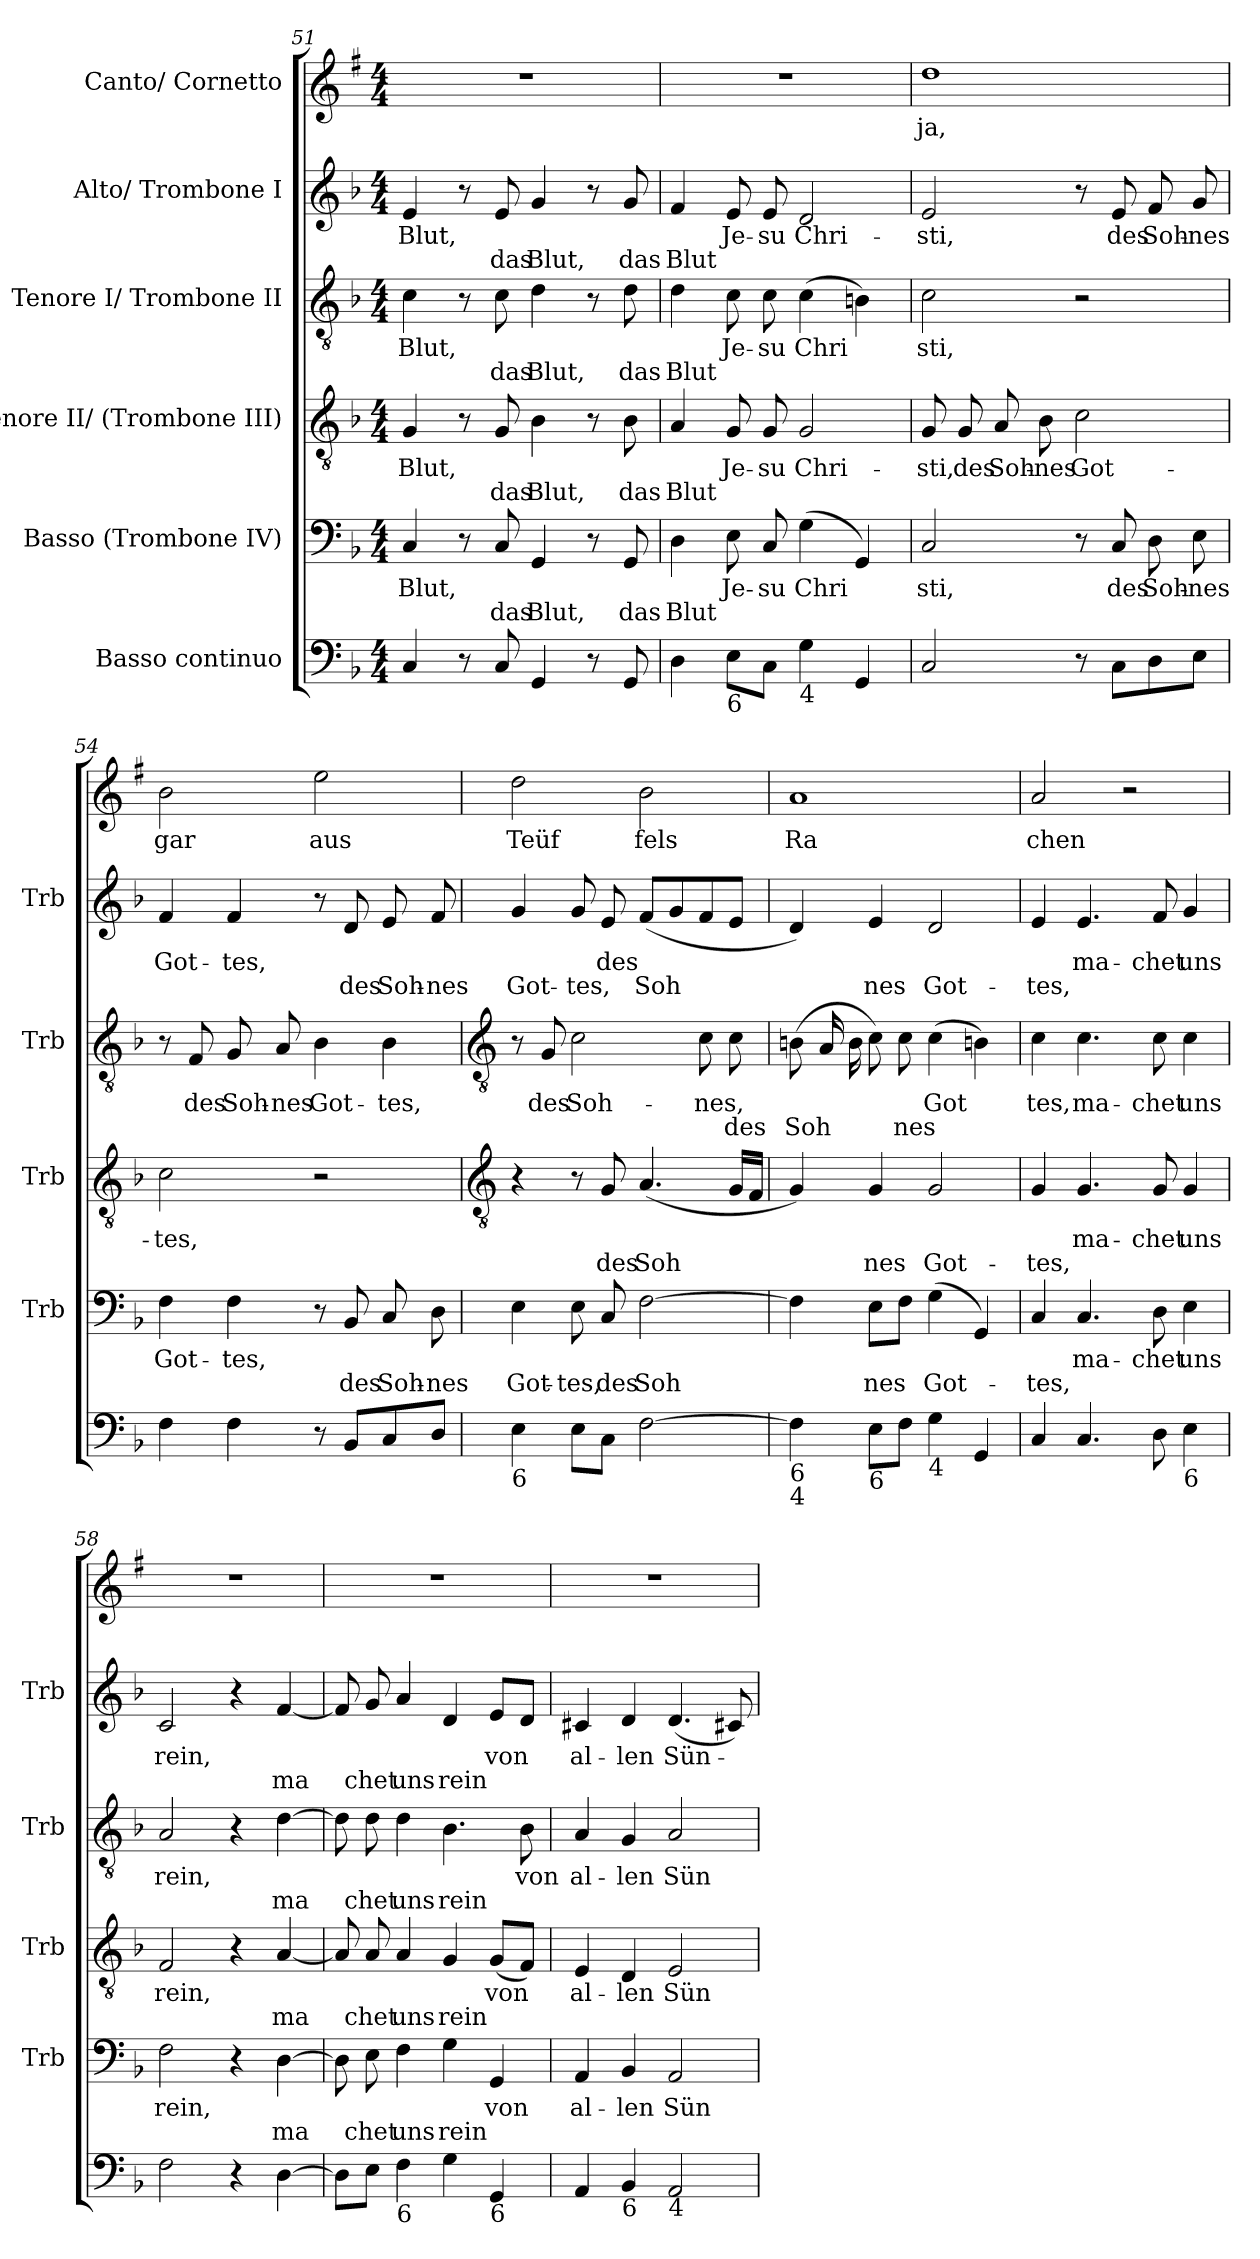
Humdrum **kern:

**kern	**kern	**text	**text	**kern	**text	**text	**kern	**text	**text	**kern	**text	**text	**kern	**text
*part6	*part5	*part5	*part5	*part4	*part4	*part4	*part3	*part3	*part3	*part2	*part2	*part2	*part1	*part1
*staff6	*staff5	*staff5	*staff5	*staff4	*staff4	*staff4	*staff3	*staff3	*staff3	*staff2	*staff2	*staff2	*staff1	*staff1
*I"Basso continuo	*I"Basso (Trombone IV)	*	*	*I"Tenore II/ (Trombone III)	*	*	*I"Tenore I/ Trombone II	*	*	*I"Alto/ Trombone I	*	*	*I"Canto/ Cornetto	*
*	*I'Trb	*	*	*I'Trb	*	*	*I'Trb	*	*	*I'Trb	*	*	*	*
!!LO:LB:g=z
*clefF4	*clefF4	*	*	*clefGv2	*	*	*clefGv2	*	*	*clefG2	*	*	*clefG2	*
*	*	*	*	*	*	*	*	*	*	*	*	*	*ITrd1c2	*
*k[b-]	*k[b-]	*	*	*k[b-]	*	*	*k[b-]	*	*	*k[b-]	*	*	*k[b-]	*
*F:	*F:	*	*	*F:	*	*	*F:	*	*	*F:	*	*	*F:	*
*M4/4	*M4/4	*	*	*M4/4	*	*	*M4/4	*	*	*M4/4	*	*	*M4/4	*
=51	=51	=51	=51	=51	=51	=51	=51	=51	=51	=51	=51	=51	=51	=51
!	!	!LO:LY:b	!	!	!LO:LY:b	!	!	!LO:LY:b	!	!	!LO:LY:b	!	!	!
4C	4C	Blut,	.	4G	Blut,	.	4c	Blut,	.	4e	Blut,	.	1r	.
8r	8r	.	.	8r	.	.	8r	.	.	8r	.	.	.	.
!	!	!	!LO:LY:b	!	!	!LO:LY:b	!	!	!LO:LY:b	!	!	!LO:LY:b	!	!
8C	8C	.	das	8G	.	das	8c	.	das	8e	.	das	.	.
!	!	!	!LO:LY:b	!	!	!LO:LY:b	!	!	!LO:LY:b	!	!	!LO:LY:b	!	!
4GG	4GG	.	Blut,	4B-	.	Blut,	4d	.	Blut,	4g	.	Blut,	.	.
8r	8r	.	.	8r	.	.	8r	.	.	8r	.	.	.	.
!	!	!	!LO:LY:b	!	!	!LO:LY:b	!	!	!LO:LY:b	!	!	!LO:LY:b	!	!
8GG	8GG	.	das	8B-	.	das	8d	.	das	8g	.	das	.	.
=52	=52	=52	=52	=52	=52	=52	=52	=52	=52	=52	=52	=52	=52	=52
!	!	!	!LO:LY:b	!	!	!LO:LY:b	!	!	!LO:LY:b	!	!	!LO:LY:b	!	!
4D	4D	.	Blut	4A	.	Blut	4d	.	Blut	4f	.	Blut	1r	.
!LO:TX:b:t=6	!	!	!	!	!	!	!	!	!	!	!	!	!	!
!	!	!LO:LY:b	!	!	!LO:LY:b	!	!	!LO:LY:b	!	!	!LO:LY:b	!	!	!
8EL	8E	Je-	.	8G	Je-	.	8c	Je-	.	8e	Je-	.	.	.
!	!	!LO:LY:b	!	!	!LO:LY:b	!	!	!LO:LY:b	!	!	!LO:LY:b	!	!	!
8CJ	8C	-su	.	8G	-su	.	8c	-su	.	8e	-su	.	.	.
!LO:TX:b:t=4	!	!	!	!	!	!	!	!	!	!	!	!	!	!
!	!	!LO:LY:b	!	!	!LO:LY:b	!	!	!LO:LY:b	!	!	!LO:LY:b	!	!	!
4G	(>4G	Chri	.	2G	Chri-	.	(>4c	Chri	.	2d	Chri-	.	.	.
4GG	4GG)	.	.	.	.	.	4Bn)	.	.	.	.	.	.	.
=53	=53	=53	=53	=53	=53	=53	=53	=53	=53	=53	=53	=53	=53	=53
!	!	!LO:LY:b	!	!	!LO:LY:b	!	!	!LO:LY:b	!	!	!LO:LY:b	!	!	!LO:LY:b
2C	2C	sti,	.	8G	-sti,	.	2c	sti,	.	2e	-sti,	.	1cc	ja,
!	!	!	!	!	!LO:LY:b	!	!	!	!	!	!	!	!	!
.	.	.	.	8G	des	.	.	.	.	.	.	.	.	.
!	!	!	!	!	!LO:LY:b	!	!	!	!	!	!	!	!	!
.	.	.	.	8A	Soh-	.	.	.	.	.	.	.	.	.
!	!	!	!	!	!LO:LY:b	!	!	!	!	!	!	!	!	!
.	.	.	.	8B-	-nes	.	.	.	.	.	.	.	.	.
!	!	!	!	!	!LO:LY:b	!	!	!	!	!	!	!	!	!
8r	8r	.	.	2c	Got-	.	2r	.	.	8r	.	.	.	.
!	!	!LO:LY:b	!	!	!	!	!	!	!	!	!LO:LY:b	!	!	!
8CL	8C	des	.	.	.	.	.	.	.	8e	des	.	.	.
!	!	!LO:LY:b	!	!	!	!	!	!	!	!	!LO:LY:b	!	!	!
8D	8D	Soh-	.	.	.	.	.	.	.	8f	Soh-	.	.	.
!	!	!LO:LY:b	!	!	!	!	!	!	!	!	!LO:LY:b	!	!	!
8EJ	8E	-nes	.	.	.	.	.	.	.	8g	-nes	.	.	.
=54	=54	=54	=54	=54	=54	=54	=54	=54	=54	=54	=54	=54	=54	=54
!	!	!LO:LY:b	!	!	!LO:LY:b	!	!	!	!	!	!LO:LY:b	!	!	!LO:LY:b
4F	4F	Got-	.	2c	-tes,	.	8r	.	.	4f	Got-	.	2a	gar
!	!	!	!	!	!	!	!	!LO:LY:b	!	!	!	!	!	!
.	.	.	.	.	.	.	8F	des	.	.	.	.	.	.
!	!	!LO:LY:b	!	!	!	!	!	!LO:LY:b	!	!	!LO:LY:b	!	!	!
4F	4F	-tes,	.	.	.	.	8G	Soh-	.	4f	-tes,	.	.	.
!	!	!	!	!	!	!	!	!LO:LY:b	!	!	!	!	!	!
.	.	.	.	.	.	.	8A	-nes	.	.	.	.	.	.
!	!	!	!	!	!	!	!	!LO:LY:b	!	!	!	!	!	!LO:LY:b
8r	8r	.	.	2r	.	.	4B-	Got-	.	8r	.	.	2dd	aus
!	!	!	!LO:LY:b	!	!	!	!	!	!	!	!	!LO:LY:b	!	!
8BB-L	8BB-	.	des	.	.	.	.	.	.	8d	.	des	.	.
!	!	!	!LO:LY:b	!	!	!	!	!LO:LY:b	!	!	!	!LO:LY:b	!	!
8C	8C	.	Soh-	.	.	.	4B-	-tes,	.	8e	.	Soh-	.	.
!	!	!	!LO:LY:b	!	!	!	!	!	!	!	!	!LO:LY:b	!	!
8DJ	8D	.	-nes	.	.	.	.	.	.	8f	.	-nes	.	.
!!LO:LB:g=z
=55	=55	=55	=55	=55	=55	=55	=55	=55	=55	=55	=55	=55	=55	=55
*	*	*	*	*clefGv2	*	*	*clefGv2	*	*	*	*	*	*	*
!LO:TX:b:t=6	!	!	!	!	!	!	!	!	!	!	!	!	!	!
!	!	!	!LO:LY:b	!	!	!	!	!	!	!	!	!LO:LY:b	!	!LO:LY:b
4E	4E	.	Got-	4r	.	.	8r	.	.	4g	.	Got-	2cc	Teüf
!	!	!	!	!	!	!	!	!LO:LY:b	!	!	!	!	!	!
.	.	.	.	.	.	.	8G	des	.	.	.	.	.	.
!	!	!	!LO:LY:b	!	!	!	!	!LO:LY:b	!	!	!	!LO:LY:b	!	!
8EL	8E	.	-tes,	8r	.	.	2c	Soh-	.	8g	.	-tes,	.	.
!	!	!	!LO:LY:b	!	!	!LO:LY:b	!	!	!	!	!LO:LY:b	!	!	!
8CJ	8C	.	des	8G	.	des	.	.	.	8e	des	.	.	.
!	!	!	!LO:LY:b	!	!	!LO:LY:b	!	!	!	!	!	!LO:LY:b	!	!LO:LY:b
[2F	[2F	.	Soh	(<4.A	.	Soh	.	.	.	(<8fL	.	Soh	2a	fels
.	.	.	.	.	.	.	.	.	.	8g	.	.	.	.
!	!	!	!	!	!	!	!	!LO:LY:b	!	!	!	!	!	!
.	.	.	.	.	.	.	8c	-nes,	.	8f	.	.	.	.
!	!	!	!	!	!	!	!	!	!LO:LY:b	!	!	!	!	!
.	.	.	.	16GLL	.	.	8c	.	des	8eJ	.	.	.	.
.	.	.	.	16FJJ	.	.	.	.	.	.	.	.	.	.
=56	=56	=56	=56	=56	=56	=56	=56	=56	=56	=56	=56	=56	=56	=56
!LO:TX:b:t=6\n4	!	!	!	!	!	!	!	!	!	!	!	!	!	!
!	!	!	!	!	!	!	!	!	!LO:LY:b	!	!	!	!	!LO:LY:b
4F]	4F]	.	.	4G)	.	.	(>8BnL	.	Soh	4d)	.	.	1g	Ra
.	.	.	.	.	.	.	16AL	.	.	.	.	.	.	.
.	.	.	.	.	.	.	16B	.	.	.	.	.	.	.
!LO:TX:b:t=6	!	!	!	!	!	!	!	!	!	!	!	!	!	!
!	!	!	!LO:LY:b	!	!	!LO:LY:b	!	!	!	!	!	!LO:LY:b	!	!
8EL	8EL	.	nes	4G	.	nes	8cJ)	.	.	4e	.	nes	.	.
!	!	!	!	!	!	!	!	!	!LO:LY:b	!	!	!	!	!
8FJ	8FJ	.	.	.	.	.	8c	.	nes	.	.	.	.	.
!LO:TX:b:t=4	!	!	!	!	!	!	!	!	!	!	!	!	!	!
!	!	!	!LO:LY:b	!	!	!LO:LY:b	!	!LO:LY:b	!	!	!	!LO:LY:b	!	!
4G	(>4G	.	Got-	2G	.	Got-	(>4c	Got	.	2d	.	Got-	.	.
4GG	4GG)	.	.	.	.	.	4Bn)	.	.	.	.	.	.	.
=57	=57	=57	=57	=57	=57	=57	=57	=57	=57	=57	=57	=57	=57	=57
!	!	!	!LO:LY:b	!	!	!LO:LY:b	!	!LO:LY:b	!	!	!	!LO:LY:b	!	!LO:LY:b
4C	4C	.	-tes,	4G	.	-tes,	4c	tes,	.	4e	.	-tes,	2g	chen
!	!	!LO:LY:b	!	!	!LO:LY:b	!	!	!LO:LY:b	!	!	!LO:LY:b	!	!	!
4.C	4.C	ma-	.	4.G	ma-	.	4.c	ma-	.	4.e	ma-	.	.	.
.	.	.	.	.	.	.	.	.	.	.	.	.	2r	.
!	!	!LO:LY:b	!	!	!LO:LY:b	!	!	!LO:LY:b	!	!	!LO:LY:b	!	!	!
8D	8D	-chet	.	8G	-chet	.	8c	-chet	.	8f	-chet	.	.	.
!LO:TX:b:t=6	!	!	!	!	!	!	!	!	!	!	!	!	!	!
!	!	!LO:LY:b	!	!	!LO:LY:b	!	!	!LO:LY:b	!	!	!LO:LY:b	!	!	!
4E	4E	uns	.	4G	uns	.	4c	uns	.	4g	uns	.	.	.
=58	=58	=58	=58	=58	=58	=58	=58	=58	=58	=58	=58	=58	=58	=58
!	!	!LO:LY:b	!	!	!LO:LY:b	!	!	!LO:LY:b	!	!	!LO:LY:b	!	!	!
2F	2F	rein,	.	2F	rein,	.	2A	rein,	.	2c	rein,	.	1r	.
4r	4r	.	.	4r	.	.	4r	.	.	4r	.	.	.	.
!	!	!	!LO:LY:b	!	!	!LO:LY:b	!	!	!LO:LY:b	!	!	!LO:LY:b	!	!
[4D	[4D	.	ma	[4A	.	ma	[4d	.	ma	[4f	.	ma	.	.
=59	=59	=59	=59	=59	=59	=59	=59	=59	=59	=59	=59	=59	=59	=59
!	!	!	!	!	!	!LO:LY:b	!	!	!LO:LY:b	!	!	!LO:LY:b	!	!
8DL]	8D]	.	.	8A]	.	-	8d]	.	-	8f]	.	-	1r	.
!	!	!	!LO:LY:b	!	!	!LO:LY:b	!	!	!LO:LY:b	!	!	!LO:LY:b	!	!
8EJ	8E	.	chet	8A	.	chet	8d	.	chet	8g	.	chet	.	.
!LO:TX:b:t=6	!	!	!	!	!	!	!	!	!	!	!	!	!	!
!	!	!	!LO:LY:b	!	!	!LO:LY:b	!	!	!LO:LY:b	!	!	!LO:LY:b	!	!
4F	4F	.	uns	4A	.	uns	4d	.	uns	4a	.	uns	.	.
!	!	!	!LO:LY:b	!	!	!LO:LY:b	!	!	!LO:LY:b	!	!	!LO:LY:b	!	!
4G	4G	.	rein	4G	.	rein	4.B-	.	rein	4d	.	rein	.	.
!LO:TX:b:t=6	!	!	!	!	!	!	!	!	!	!	!	!	!	!
!	!	!LO:LY:b	!	!	!LO:LY:b	!	!	!	!	!	!LO:LY:b	!	!	!
4GG	4GG	von	.	(<8GL	von	.	.	.	.	8eL	von	.	.	.
!	!	!	!	!	!	!	!	!LO:LY:b	!	!	!	!	!	!
.	.	.	.	8FJ)	.	.	8B-	von	.	8dJ	.	.	.	.
=60	=60	=60	=60	=60	=60	=60	=60	=60	=60	=60	=60	=60	=60	=60
!	!	!LO:LY:b	!	!	!LO:LY:b	!	!	!LO:LY:b	!	!	!LO:LY:b	!	!	!
4AA	4AA	al-	.	4E	al-	.	4A	al-	.	4c#X	al-	.	1r	.
!LO:TX:b:t=6	!	!	!	!	!	!	!	!	!	!	!	!	!	!
!	!	!LO:LY:b	!	!	!LO:LY:b	!	!	!LO:LY:b	!	!	!LO:LY:b	!	!	!
4BB-	4BB-	-len	.	4D	-len	.	4G	-len	.	4d	-len	.	.	.
!LO:TX:b:t=4	!	!	!	!	!	!	!	!	!	!	!	!	!	!
!	!	!LO:LY:b	!	!	!LO:LY:b	!	!	!LO:LY:b	!	!	!LO:LY:b	!	!	!
2AA	2AA	Sün-	.	2E	Sün-	.	2A	Sün-	.	(<4.d	Sün-	.	.	.
.	.	.	.	.	.	.	.	.	.	8c#X)	.	.	.	.
=	=	=	=	=	=	=	=	=	=	=	=	=	=	=
*-	*-	*-	*-	*-	*-	*-	*-	*-	*-	*-	*-	*-	*-	*-
